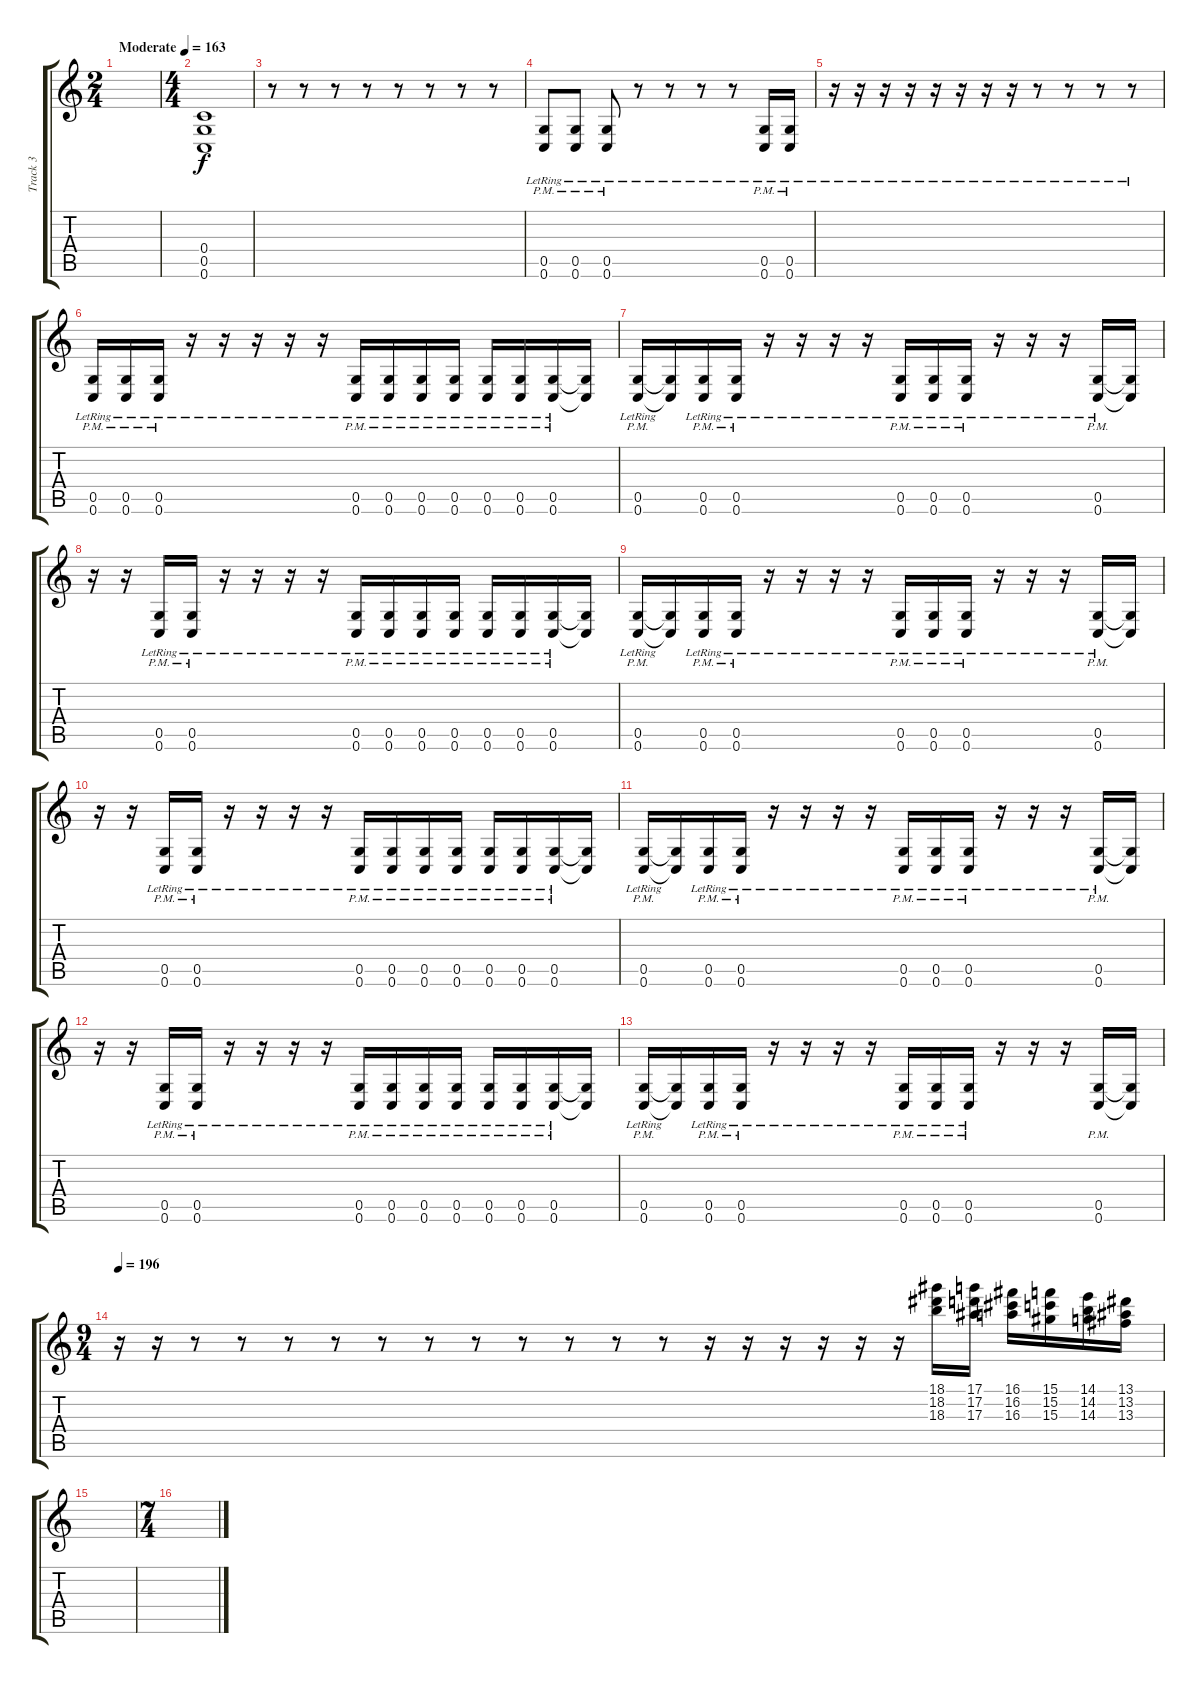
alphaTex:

\track ("Track 3" "Track 3") {instrument distortionguitar}
\staff {score tabs}
\tuning (D4 A3 F3 C3 G2 C2) {hide}
\ts (2 4)
\tempo (163 "Moderate")
\clef g2
\ks c
|
\ts (4 4)
(0.4 0.5 0.6).1 |
r.8 r.8 r.8 r.8 r.8 r.8 r.8 r.8 |
(0.5{pm lr} 0.6{pm lr}).8 (0.5{pm lr} 0.6{pm lr}).8 (0.5{pm lr} 0.6{pm lr}).8 r.8 r.8 r.8 r.8 (0.5{pm lr} 0.6{pm lr}).16 (0.5{pm lr} 0.6{pm lr}).16 |
r.16 r.16 r.16 r.16 r.16 r.16 r.16 r.16 r.8 r.8 r.8 r.8 |
(0.5{pm lr} 0.6{pm lr}).16 (0.5{pm lr} 0.6{pm lr}).16 (0.5{pm lr} 0.6{pm lr}).16 r.16 r.16 r.16 r.16 r.16 (0.5{pm lr} 0.6{pm lr}).16 (0.5{pm lr} 0.6{pm lr}).16 (0.5{pm lr} 0.6{pm lr}).16 (0.5{pm lr} 0.6{pm lr}).16 (0.5{pm lr} 0.6{pm lr}).16 (0.5{pm lr} 0.6{pm lr}).16 (0.5{pm lr} 0.6{pm lr}).16 (0.5{t} 0.6{t}).16 |
(0.5{pm lr} 0.6{pm lr}).16 (0.5{t} 0.6{t}).16 (0.5{pm lr} 0.6{pm lr}).16 (0.5{pm lr} 0.6{pm lr}).16 r.16 r.16 r.16 r.16 (0.5{pm lr} 0.6{pm lr}).16 (0.5{pm lr} 0.6{pm lr}).16 (0.5{pm lr} 0.6{pm lr}).16 r.16 r.16 r.16 (0.5{pm lr} 0.6{pm lr}).16 (0.5{t} 0.6{t}).16 |
r.16 r.16 (0.5{pm lr} 0.6{pm lr}).16 (0.5{pm lr} 0.6{pm lr}).16 r.16 r.16 r.16 r.16 (0.5{pm lr} 0.6{pm lr}).16 (0.5{pm lr} 0.6{pm lr}).16 (0.5{pm lr} 0.6{pm lr}).16 (0.5{pm lr} 0.6{pm lr}).16 (0.5{pm lr} 0.6{pm lr}).16 (0.5{pm lr} 0.6{pm lr}).16 (0.5{pm lr} 0.6{pm lr}).16 (0.5{t} 0.6{t}).16 |
(0.5{pm lr} 0.6{pm lr}).16 (0.5{t} 0.6{t}).16 (0.5{pm lr} 0.6{pm lr}).16 (0.5{pm lr} 0.6{pm lr}).16 r.16 r.16 r.16 r.16 (0.5{pm lr} 0.6{pm lr}).16 (0.5{pm lr} 0.6{pm lr}).16 (0.5{pm lr} 0.6{pm lr}).16 r.16 r.16 r.16 (0.5{pm lr} 0.6{pm lr}).16 (0.5{t} 0.6{t}).16 |
r.16 r.16 (0.5{pm lr} 0.6{pm lr}).16 (0.5{pm lr} 0.6{pm lr}).16 r.16 r.16 r.16 r.16 (0.5{pm lr} 0.6{pm lr}).16 (0.5{pm lr} 0.6{pm lr}).16 (0.5{pm lr} 0.6{pm lr}).16 (0.5{pm lr} 0.6{pm lr}).16 (0.5{pm lr} 0.6{pm lr}).16 (0.5{pm lr} 0.6{pm lr}).16 (0.5{pm lr} 0.6{pm lr}).16 (0.5{t} 0.6{t}).16 |
(0.5{pm lr} 0.6{pm lr}).16 (0.5{t} 0.6{t}).16 (0.5{pm lr} 0.6{pm lr}).16 (0.5{pm lr} 0.6{pm lr}).16 r.16 r.16 r.16 r.16 (0.5{pm lr} 0.6{pm lr}).16 (0.5{pm lr} 0.6{pm lr}).16 (0.5{pm lr} 0.6{pm lr}).16 r.16 r.16 r.16 (0.5{pm lr} 0.6{pm lr}).16 (0.5{t} 0.6{t}).16 |
r.16 r.16 (0.5{pm lr} 0.6{pm lr}).16 (0.5{pm lr} 0.6{pm lr}).16 r.16 r.16 r.16 r.16 (0.5{pm lr} 0.6{pm lr}).16 (0.5{pm lr} 0.6{pm lr}).16 (0.5{pm lr} 0.6{pm lr}).16 (0.5{pm lr} 0.6{pm lr}).16 (0.5{pm lr} 0.6{pm lr}).16 (0.5{pm lr} 0.6{pm lr}).16 (0.5{pm lr} 0.6{pm lr}).16 (0.5{t} 0.6{t}).16 |
(0.5{pm lr} 0.6{pm lr}).16 (0.5{t} 0.6{t}).16 (0.5{pm lr} 0.6{pm lr}).16 (0.5{pm lr} 0.6{pm lr}).16 r.16 r.16 r.16 r.16 (0.5{pm lr} 0.6{pm lr}).16 (0.5{pm lr} 0.6{pm lr}).16 (0.5{pm lr} 0.6{pm lr}).16 r.16 r.16 r.16 (0.5{pm} 0.6{pm}).16 (0.5{t} 0.6{t}).16 |
\ts (9 4)
\tempo 196
r.16 r.16 r.8 r.8 r.8 r.8 r.8 r.8 r.8 r.8 r.8 r.8 r.8 r.16 r.16 r.16 r.16 r.16 r.16 (18.1 18.2 18.3).16{volume 12} (17.1 17.2 17.3).16 (16.1 16.2 16.3).16 (15.1 15.2 15.3).16 (14.1 14.2 14.3).16 (13.1 13.2 13.3).16 |
|
\ts (7 4)
